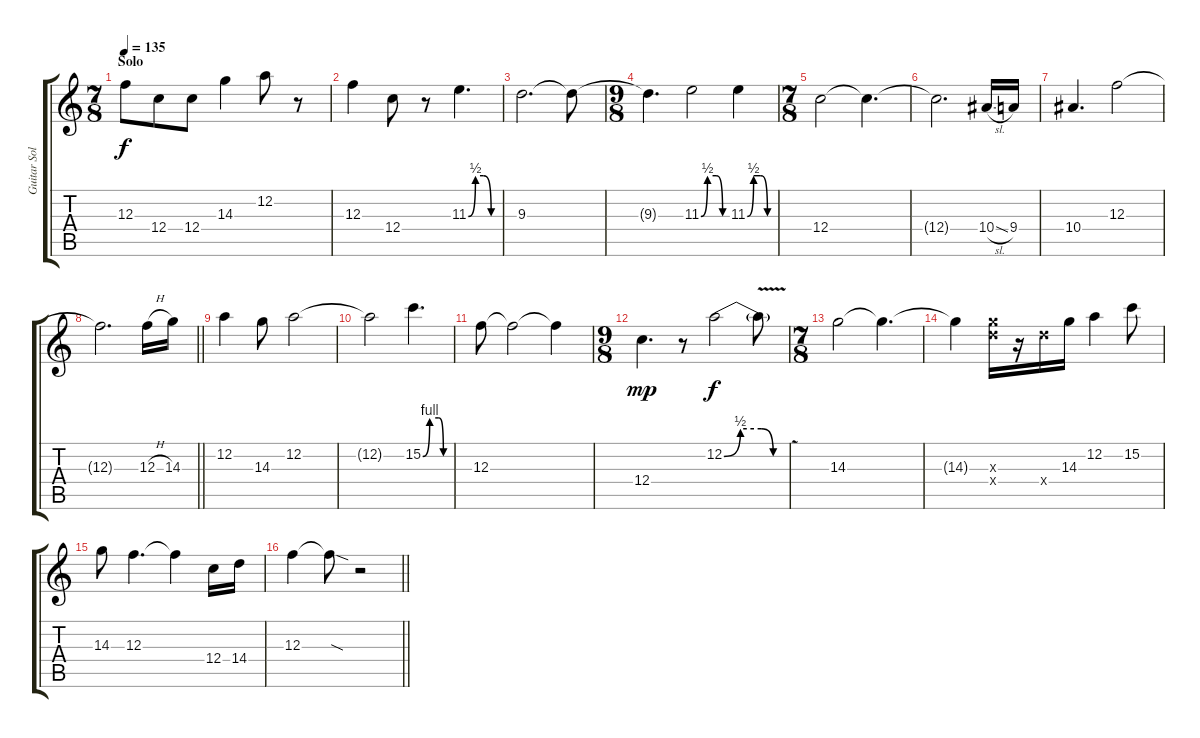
\track ("Guitar Solo" "Guitar Sol") {instrument overdrivenguitar}
\staff {score tabs}
\tuning (D4 A3 F3 C3 G2 D2) {hide}
\ts (7 8)
\section ("" "Solo")
\tempo 135
\clef g2
\ks c
12.3.8{dy f} 12.4.8 12.4.8 14.3.4 12.2.8 r.8 |
12.3.4 12.4.8 r.8 11.3{be (custom 0 0 14 2 30 2 45 0 60 0)}.4{d} |
9.3.2{d} 9.3{t}.8 |
\ts (9 8)
9.3{t}.4{d} 11.3{be (custom 0 0 15 2 35 2 50 0 60 0)}.2 11.3{be (custom 0 0 14 2 30 2 45 0 60 0)}.4 |
\ts (7 8)
12.4.2 12.4{t}.4{d} |
12.4{t}.2{d} 10.4{sl}.16 9.4.16 |
10.4.4{d} 12.3.2 |
\barLineRight lightlight
12.3{t}.2{d} 12.3{h}.16 14.3.16 |
\section ("" "")
12.2.4 14.3.8 12.2.2 |
12.2{t}.2 15.2{be (custom 0 0 15 4 35 4 45 0 60 0)}.4{d} |
12.3.8 12.3{t}.2 12.3{t}.4 |
\ts (9 8)
12.4.4{d dy mp} r.8 12.2{be (custom 0 0 15 2 34 2 45 0 60 0)}.2{dy f} 12.2{v t}.8 |
\ts (7 8)
14.3.2 14.3{t}.4{d} |
14.3{t}.4 (14.3{x} 14.4{x}).16 r.16 14.4{x}.16 14.3.16 12.2.4 15.2.8 |
14.3.8 12.3.4{d} 12.3{t}.4 12.4.16 14.4.16 |
\barLineRight lightlight
12.3.4 12.3{sod t}.8 r.2
